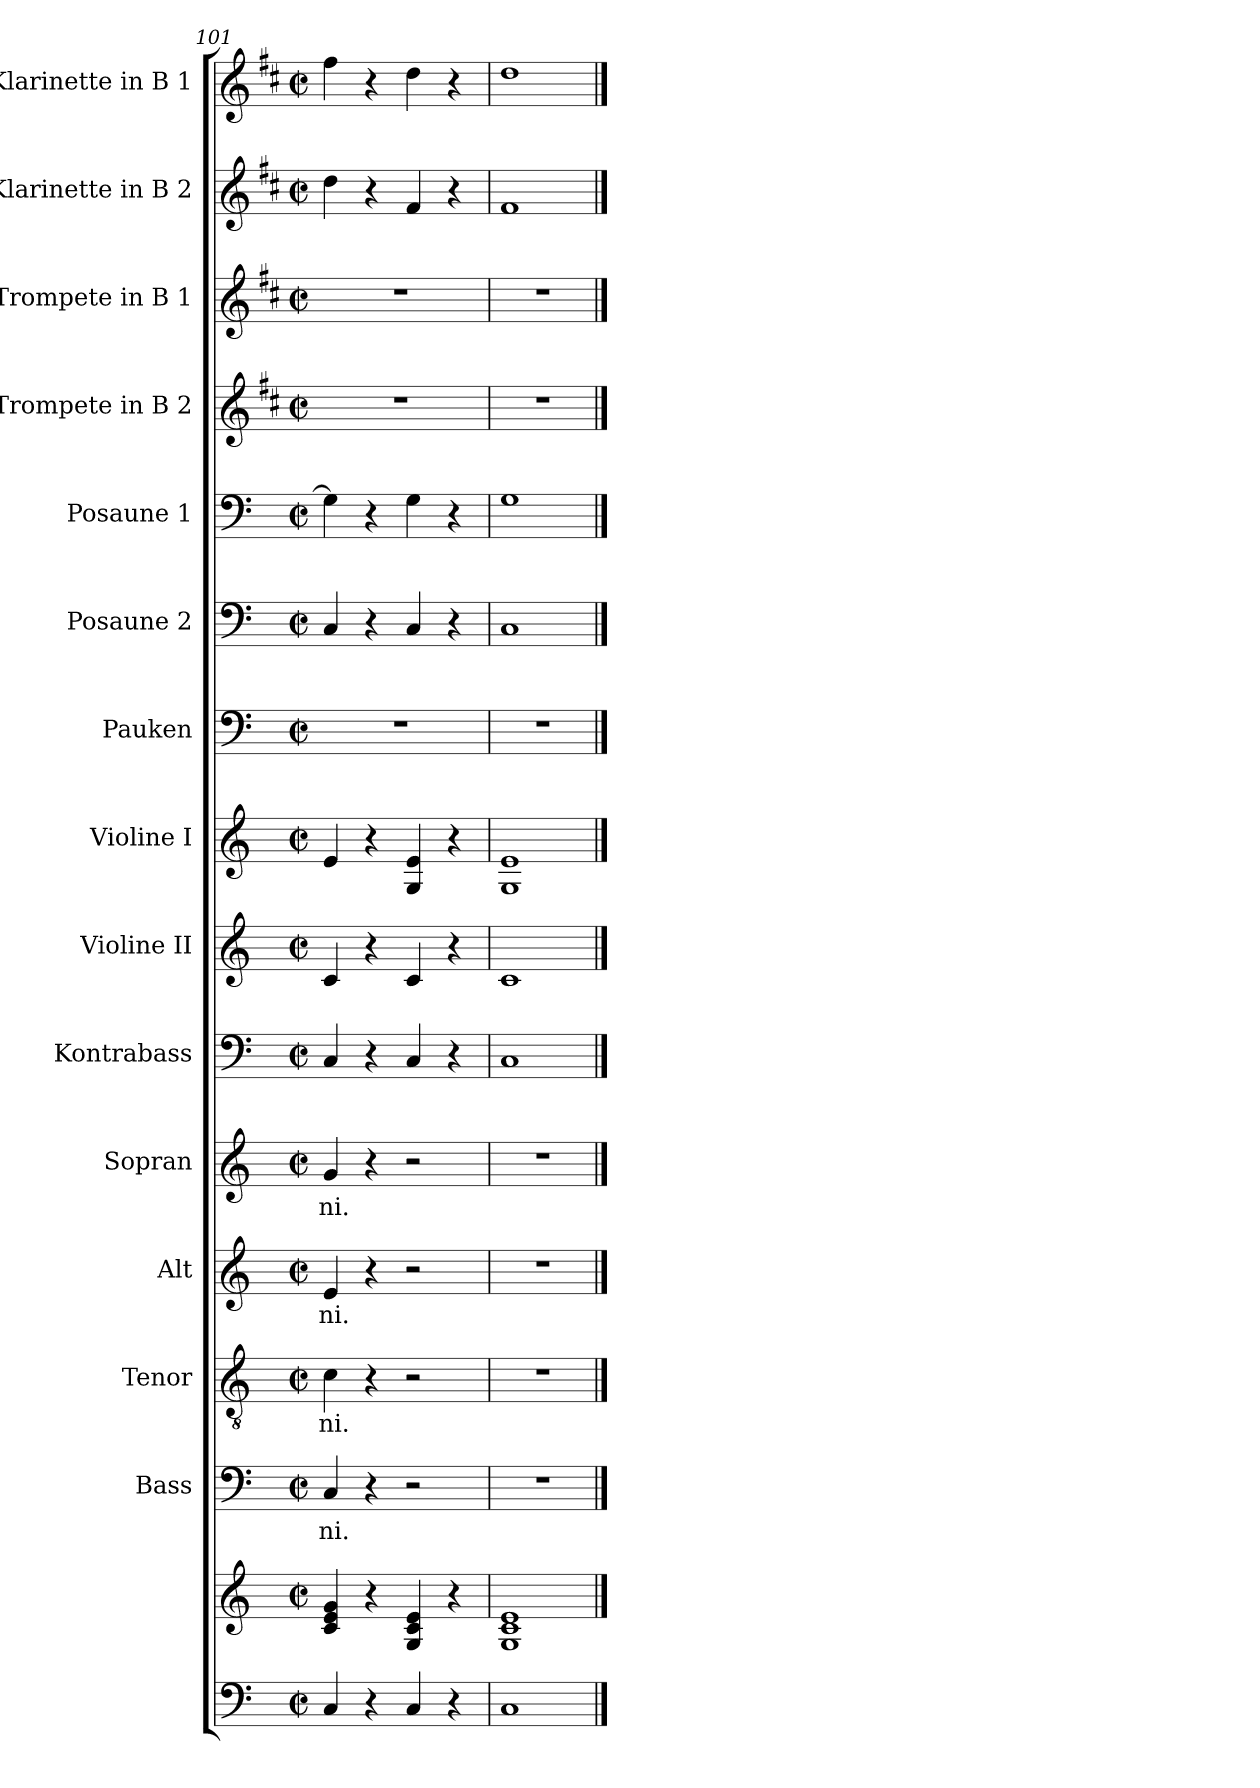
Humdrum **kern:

**kern	**kern	**kern	**text	**kern	**text	**kern	**text	**kern	**text	**kern	**kern	**kern	**kern	**kern	**kern	**kern	**kern	**kern	**kern
*part15	*part15	*part14	*part14	*part13	*part13	*part12	*part12	*part11	*part11	*part10	*part9	*part8	*part7	*part6	*part5	*part4	*part3	*part2	*part1
*staff16	*staff15	*staff14	*staff14	*staff13	*staff13	*staff12	*staff12	*staff11	*staff11	*staff10	*staff9	*staff8	*staff7	*staff6	*staff5	*staff4	*staff3	*staff2	*staff1
*	*	*I"Bass	*	*I"Tenor	*	*I"Alt	*	*I"Sopran	*	*I"Kontrabass	*I"Violine II	*I"Violine I	*I"Pauken	*I"Posaune 2	*I"Posaune 1	*I"Trompete in B 2	*I"Trompete in B 1	*I"Klarinette in B 2	*I"Klarinette in B 1
*	*	*I'B.	*	*I'T.	*	*I'A.	*	*I'S.	*	*I'Kb.	*I'Vl. II	*I'Vl. I	*I'Pauk.	*I'Pos. 2	*I'Pos. 1	*I'Trp. B 2	*I'Trp. B 1	*I'Klar. B 2	*I'Klar. B 1
*clefF4	*clefG2	*clefF4	*	*clefGv2	*	*clefG2	*	*clefG2	*	*clefF4	*clefG2	*clefG2	*clefF4	*clefF4	*clefF4	*clefG2	*clefG2	*clefG2	*clefG2
*	*	*	*	*	*	*	*	*	*	*ITrd7c12	*	*	*	*	*	*ITrd1c2	*ITrd1c2	*ITrd1c2	*ITrd1c2
*k[]	*k[]	*k[]	*	*k[]	*	*k[]	*	*k[]	*	*k[]	*k[]	*k[]	*k[]	*k[]	*k[]	*k[]	*k[]	*k[]	*k[]
*C:	*C:	*C:	*	*C:	*	*C:	*	*C:	*	*C:	*C:	*C:	*C:	*C:	*C:	*C:	*C:	*C:	*C:
*M2/2	*M2/2	*M2/2	*	*M2/2	*	*M2/2	*	*M2/2	*	*M2/2	*M2/2	*M2/2	*M2/2	*M2/2	*M2/2	*M2/2	*M2/2	*M2/2	*M2/2
*met(c|)	*met(c|)	*met(c|)	*	*met(c|)	*	*met(c|)	*	*met(c|)	*	*met(c|)	*met(c|)	*met(c|)	*met(c|)	*met(c|)	*met(c|)	*met(c|)	*met(c|)	*met(c|)	*met(c|)
=101	=101	=101	=101	=101	=101	=101	=101	=101	=101	=101	=101	=101	=101	=101	=101	=101	=101	=101	=101
!	!	!	!LO:LY:b	!	!LO:LY:b	!	!LO:LY:b	!	!LO:LY:b	!	!	!	!	!	!	!	!	!	!
4C/	4c/ 4e/ 4g/	4C/	-ni.	4c\	-ni.	4e/	-ni.	4g/	-ni.	4CC/	4c/	4e/	1r	4C/	4G\]	1r	1r	4cc\	4ee\
4r	4r	4r	.	4r	.	4r	.	4r	.	4r	4r	4r	.	4r	4r	.	.	4r	4r
4C/	4G/ 4c/ 4e/	2r	.	2r	.	2r	.	2r	.	4CC/	4c/	4G/ 4e/	.	4C/	4G\	.	.	4e/	4cc\
4r	4r	.	.	.	.	.	.	.	.	4r	4r	4r	.	4r	4r	.	.	4r	4r
=102	=102	=102	=102	=102	=102	=102	=102	=102	=102	=102	=102	=102	=102	=102	=102	=102	=102	=102	=102
1C	1G 1c 1e	1r	.	1r	.	1r	.	1r	.	1CC	1c	1G 1e	1r	1C	1G	1r	1r	1e	1cc
==	==	==	==	==	==	==	==	==	==	==	==	==	==	==	==	==	==	==	==
*-	*-	*-	*-	*-	*-	*-	*-	*-	*-	*-	*-	*-	*-	*-	*-	*-	*-	*-	*-
